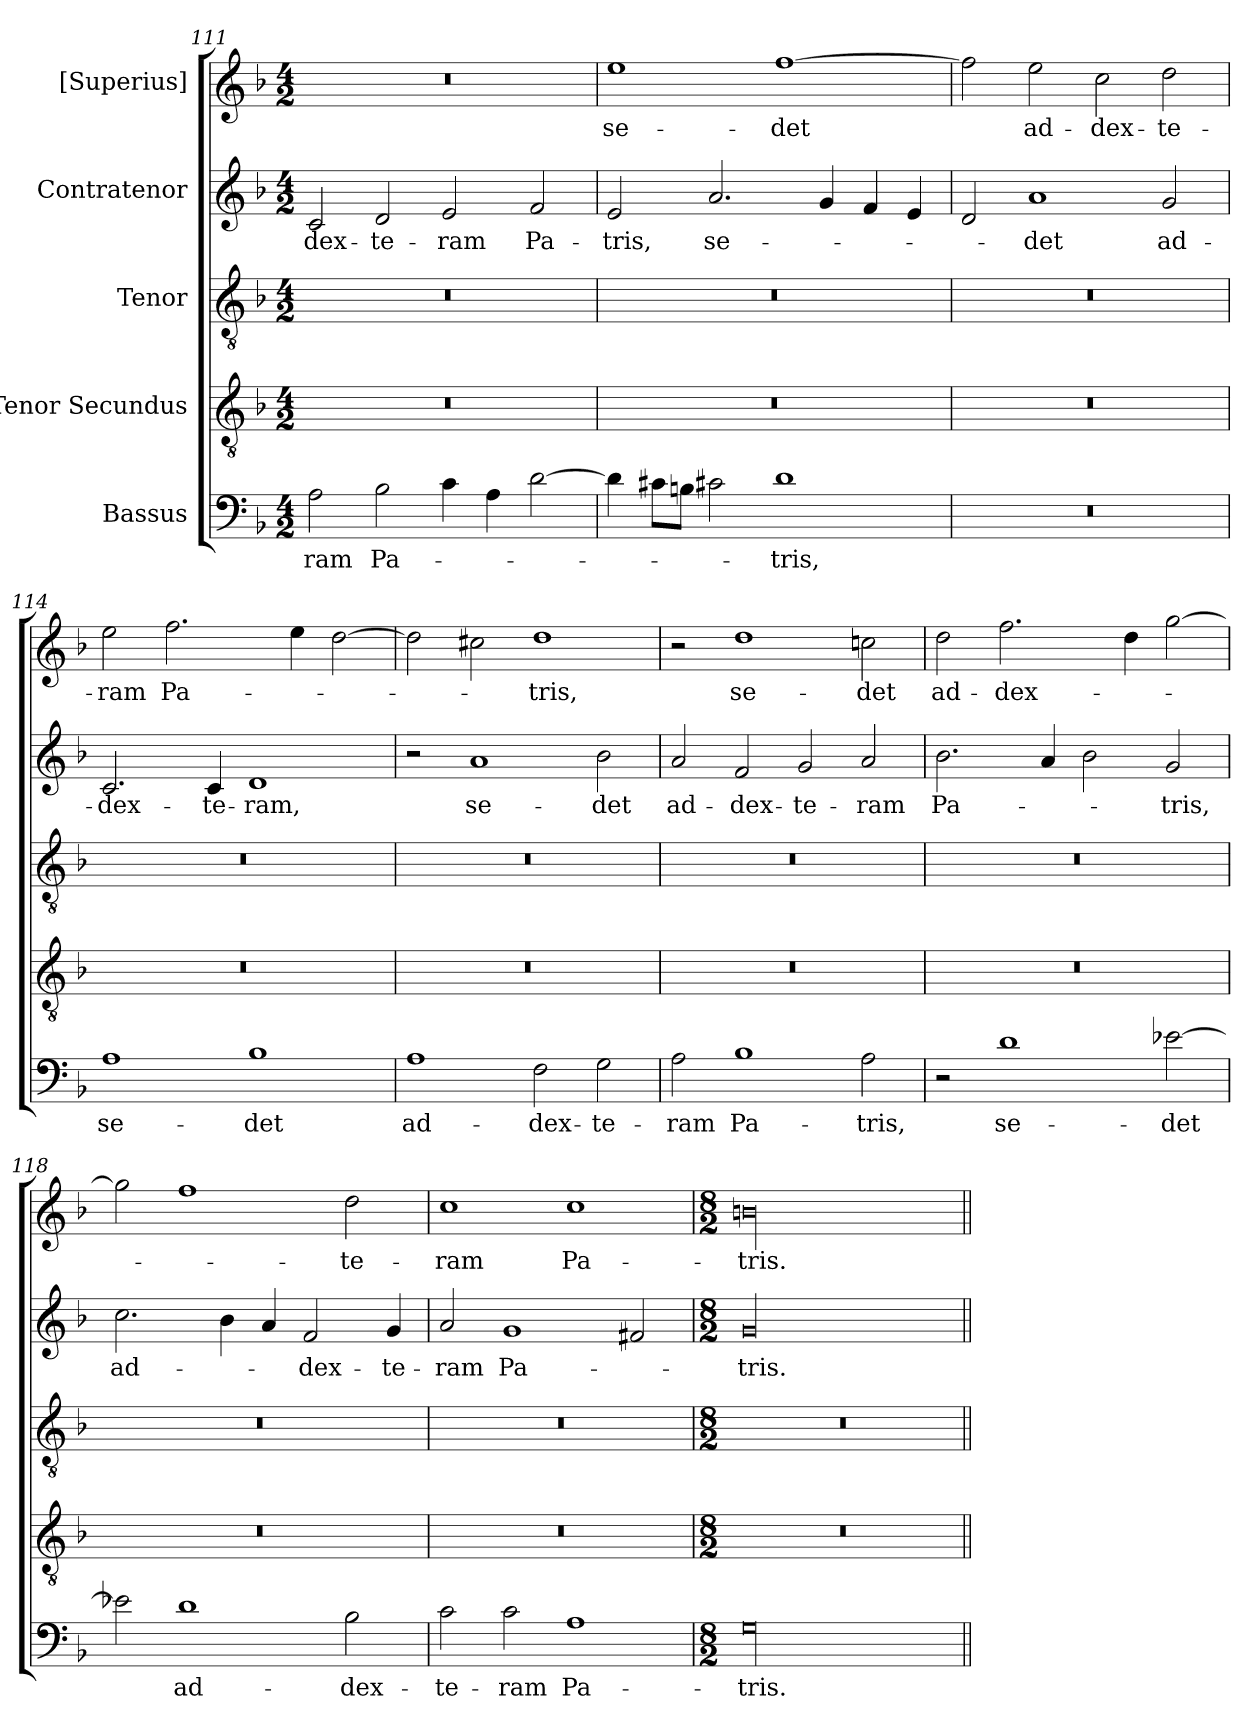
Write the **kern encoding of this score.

**kern	**text	**kern	**kern	**kern	**text	**kern	**text
*part5	*part5	*part4	*part3	*part2	*part2	*part1	*part1
*staff5	*staff5	*staff4	*staff3	*staff2	*staff2	*staff1	*staff1
*I"Bassus	*	*I"Tenor Secundus	*I"Tenor	*I"Contratenor	*	*I"[Superius]	*
*clefF4	*	*clefGv2	*clefGv2	*clefG2	*	*clefG2	*
*k[b-]	*	*k[b-]	*k[b-]	*k[b-]	*	*k[b-]	*
*M4/2	*	*M4/2	*M4/2	*M4/2	*	*M4/2	*
=111	=111	=111	=111	=111	=111	=111	=111
2A\	-ram	0r	0r	2c/	dex-	0r	.
2B-\	Pa-	.	.	2d/	-te-	.	.
4c\	.	.	.	2e/	-ram	.	.
4A\	.	.	.	.	.	.	.
[2d\	.	.	.	2f/	Pa-	.	.
=112	=112	=112	=112	=112	=112	=112	=112
4d\]	.	0r	0r	2e/	-tris,	1ee\	se-
8c#X\L	.	.	.	.	.	.	.
8Bn\J	.	.	.	.	.	.	.
2c#X\	.	.	.	2.a/	se-	.	.
1d\	-tris,	.	.	.	.	[1ff\	-det
.	.	.	.	4g/	.	.	.
.	.	.	.	4f/	.	.	.
.	.	.	.	4e/	.	.	.
=113	=113	=113	=113	=113	=113	=113	=113
0r	.	0r	0r	2d/	.	2ff\]	.
.	.	.	.	1a/	-det	2ee\	ad-
.	.	.	.	.	.	2cc\	dex-
.	.	.	.	2g/	ad-	2dd\	-te-
=114	=114	=114	=114	=114	=114	=114	=114
1A\	se-	0r	0r	2.c/	dex-	2ee\	-ram
.	.	.	.	.	.	2.ff\	Pa-
.	.	.	.	4c/	-te-	.	.
1B-\	-det	.	.	1d/	-ram,	.	.
.	.	.	.	.	.	4ee\	.
.	.	.	.	.	.	[2dd\	.
=115	=115	=115	=115	=115	=115	=115	=115
1A\	ad-	0r	0r	2r	.	2dd\]	.
.	.	.	.	1a/	se-	2cc#X\	.
2F\	dex-	.	.	.	.	1dd\	-tris,
2G\	-te-	.	.	2b-\	-det	.	.
=116	=116	=116	=116	=116	=116	=116	=116
2A\	-ram	0r	0r	2a/	ad-	2r	.
1B-\	Pa-	.	.	2f/	dex-	1dd\	se-
.	.	.	.	2g/	-te-	.	.
2A\	-tris,	.	.	2a/	-ram	2ccn\	-det
=117	=117	=117	=117	=117	=117	=117	=117
2r	.	0r	0r	2.b-\	Pa-	2dd\	ad-
1d\	se-	.	.	.	.	2.ff\	dex-
.	.	.	.	4a/	.	.	.
.	.	.	.	2b-\	.	.	.
.	.	.	.	.	.	4dd\	.
[2e-X\	-det	.	.	2g/	-tris,	[2gg\	.
=118	=118	=118	=118	=118	=118	=118	=118
2e-X\]	.	0r	0r	2.cc\	ad-	2gg\]	.
1d\	ad-	.	.	.	.	1ff\	.
.	.	.	.	4b-\	.	.	.
.	.	.	.	4a/	.	.	.
.	.	.	.	2f/	dex-	.	.
2B-\	dex-	.	.	.	.	2dd\	-te-
.	.	.	.	4g/	-te-	.	.
=119	=119	=119	=119	=119	=119	=119	=119
2c\	-te-	0r	0r	2a/	-ram	1cc\	-ram
2c\	-ram	.	.	1g/	Pa-	.	.
1A\	Pa-	.	.	.	.	1cc\	Pa-
.	.	.	.	2f#X/	.	.	.
=120	=120	=120	=120	=120	=120	=120	=120
*M8/2	*	*M8/2	*M8/2	*M8/2	*	*M8/2	*
00G\	-tris.	00r	00r	00g/	-tris.	00bn\	-tris.
=||	=||	=||	=||	=||	=||	=||	=||
*-	*-	*-	*-	*-	*-	*-	*-
